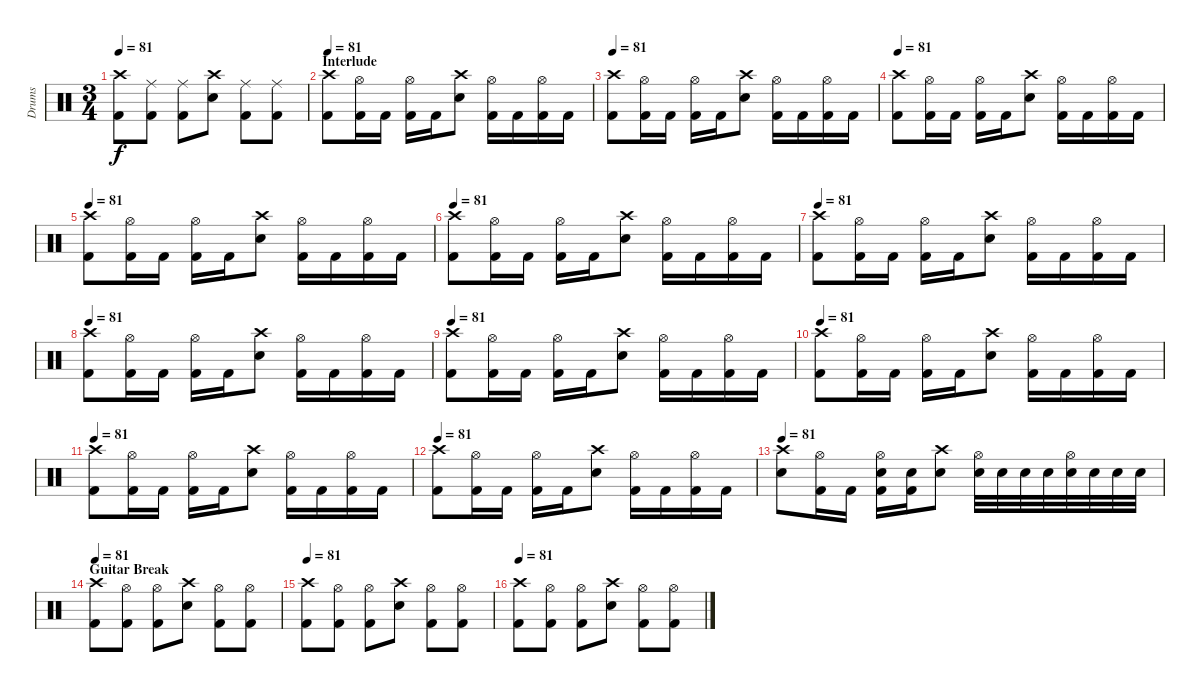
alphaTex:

\track ("Drums" "Drums") {instrument percussion}
\staff {score}
\articulation defaults
\ts (3 4)
\tempo 81
\clef neutral
\ks c
("Crash high (hit)" "Kick (hit) 2").8{dy f} ("Ride (middle)" "Kick (hit) 2").8 ("Ride (middle)" "Kick (hit) 2").8 ("Crash high (hit)" "Electric Snare (hit)").8 ("Ride (middle)" "Kick (hit) 2").8 ("Ride (middle)" "Kick (hit) 2").8 |
\section ("" "Interlude")
\tempo 81
("Crash high (hit)" "Kick (hit) 2").8 ("Hi-Hat (open)" "Kick (hit) 2").16 "Kick (hit) 2".16 ("Hi-Hat (open)" "Kick (hit) 2").16 "Kick (hit) 2".16 ("Crash high (hit)" "Electric Snare (hit)").8 ("Hi-Hat (open)" "Kick (hit) 2").16 "Kick (hit) 2".16 ("Hi-Hat (open)" "Kick (hit) 2").16 "Kick (hit) 2".16 |
\tempo 81
("Crash high (hit)" "Kick (hit) 2").8 ("Hi-Hat (open)" "Kick (hit) 2").16 "Kick (hit) 2".16 ("Hi-Hat (open)" "Kick (hit) 2").16 "Kick (hit) 2".16 ("Crash high (hit)" "Electric Snare (hit)").8 ("Hi-Hat (open)" "Kick (hit) 2").16 "Kick (hit) 2".16 ("Hi-Hat (open)" "Kick (hit) 2").16 "Kick (hit) 2".16 |
\tempo 81
("Crash high (hit)" "Kick (hit) 2").8 ("Hi-Hat (open)" "Kick (hit) 2").16 "Kick (hit) 2".16 ("Hi-Hat (open)" "Kick (hit) 2").16 "Kick (hit) 2".16 ("Crash high (hit)" "Electric Snare (hit)").8 ("Hi-Hat (open)" "Kick (hit) 2").16 "Kick (hit) 2".16 ("Hi-Hat (open)" "Kick (hit) 2").16 "Kick (hit) 2".16 |
\tempo 81
("Crash high (hit)" "Kick (hit) 2").8 ("Hi-Hat (open)" "Kick (hit) 2").16 "Kick (hit) 2".16 ("Hi-Hat (open)" "Kick (hit) 2").16 "Kick (hit) 2".16 ("Crash high (hit)" "Electric Snare (hit)").8 ("Hi-Hat (open)" "Kick (hit) 2").16 "Kick (hit) 2".16 ("Hi-Hat (open)" "Kick (hit) 2").16 "Kick (hit) 2".16 |
\tempo 81
("Crash high (hit)" "Kick (hit) 2").8 ("Hi-Hat (open)" "Kick (hit) 2").16 "Kick (hit) 2".16 ("Hi-Hat (open)" "Kick (hit) 2").16 "Kick (hit) 2".16 ("Crash high (hit)" "Electric Snare (hit)").8 ("Hi-Hat (open)" "Kick (hit) 2").16 "Kick (hit) 2".16 ("Hi-Hat (open)" "Kick (hit) 2").16 "Kick (hit) 2".16 |
\tempo 81
("Crash high (hit)" "Kick (hit) 2").8 ("Hi-Hat (open)" "Kick (hit) 2").16 "Kick (hit) 2".16 ("Hi-Hat (open)" "Kick (hit) 2").16 "Kick (hit) 2".16 ("Crash high (hit)" "Electric Snare (hit)").8 ("Hi-Hat (open)" "Kick (hit) 2").16 "Kick (hit) 2".16 ("Hi-Hat (open)" "Kick (hit) 2").16 "Kick (hit) 2".16 |
\tempo 81
("Crash high (hit)" "Kick (hit) 2").8 ("Hi-Hat (open)" "Kick (hit) 2").16 "Kick (hit) 2".16 ("Hi-Hat (open)" "Kick (hit) 2").16 "Kick (hit) 2".16 ("Crash high (hit)" "Electric Snare (hit)").8 ("Hi-Hat (open)" "Kick (hit) 2").16 "Kick (hit) 2".16 ("Hi-Hat (open)" "Kick (hit) 2").16 "Kick (hit) 2".16 |
\tempo 81
("Crash high (hit)" "Kick (hit) 2").8 ("Hi-Hat (open)" "Kick (hit) 2").16 "Kick (hit) 2".16 ("Hi-Hat (open)" "Kick (hit) 2").16 "Kick (hit) 2".16 ("Crash high (hit)" "Electric Snare (hit)").8 ("Hi-Hat (open)" "Kick (hit) 2").16 "Kick (hit) 2".16 ("Hi-Hat (open)" "Kick (hit) 2").16 "Kick (hit) 2".16 |
\tempo 81
("Crash high (hit)" "Kick (hit) 2").8 ("Hi-Hat (open)" "Kick (hit) 2").16 "Kick (hit) 2".16 ("Hi-Hat (open)" "Kick (hit) 2").16 "Kick (hit) 2".16 ("Crash high (hit)" "Electric Snare (hit)").8 ("Hi-Hat (open)" "Kick (hit) 2").16 "Kick (hit) 2".16 ("Hi-Hat (open)" "Kick (hit) 2").16 "Kick (hit) 2".16 |
\tempo 81
("Crash high (hit)" "Kick (hit) 2").8 ("Hi-Hat (open)" "Kick (hit) 2").16 "Kick (hit) 2".16 ("Hi-Hat (open)" "Kick (hit) 2").16 "Kick (hit) 2".16 ("Crash high (hit)" "Electric Snare (hit)").8 ("Hi-Hat (open)" "Kick (hit) 2").16 "Kick (hit) 2".16 ("Hi-Hat (open)" "Kick (hit) 2").16 "Kick (hit) 2".16 |
\tempo 81
("Crash high (hit)" "Kick (hit) 2").8 ("Hi-Hat (open)" "Kick (hit) 2").16 "Kick (hit) 2".16 ("Hi-Hat (open)" "Kick (hit) 2").16 "Kick (hit) 2".16 ("Crash high (hit)" "Electric Snare (hit)").8 ("Hi-Hat (open)" "Kick (hit) 2").16 "Kick (hit) 2".16 ("Hi-Hat (open)" "Kick (hit) 2").16 "Kick (hit) 2".16 |
\tempo 81
("Crash high (hit)" "Electric Snare (hit)").8 ("Hi-Hat (open)" "Kick (hit) 2").16 "Kick (hit) 2".16 ("Hi-Hat (open)" "Electric Snare (hit)" "Kick (hit) 2").16 ("Electric Snare (hit)" "Kick (hit) 2").16 ("Crash high (hit)" "Electric Snare (hit)").8 ("Hi-Hat (open)" "Electric Snare (hit)").32 "Electric Snare (hit)".32 "Electric Snare (hit)".32 "Electric Snare (hit)".32 ("Hi-Hat (open)" "Electric Snare (hit)").32 "Electric Snare (hit)".32 "Electric Snare (hit)".32 "Electric Snare (hit)".32 |
\section ("" "Guitar Break")
\tempo 81
("Crash high (hit)" "Kick (hit) 2").8 ("Hi-Hat (open)" "Kick (hit) 2").8 ("Hi-Hat (open)" "Kick (hit) 2").8 ("Crash high (hit)" "Electric Snare (hit)").8 ("Hi-Hat (open)" "Kick (hit) 2").8 ("Hi-Hat (open)" "Kick (hit) 2").8 |
\tempo 81
("Crash high (hit)" "Kick (hit) 2").8 ("Hi-Hat (open)" "Kick (hit) 2").8 ("Hi-Hat (open)" "Kick (hit) 2").8 ("Crash high (hit)" "Electric Snare (hit)").8 ("Hi-Hat (open)" "Kick (hit) 2").8 ("Hi-Hat (open)" "Kick (hit) 2").8 |
\tempo 81
("Crash high (hit)" "Kick (hit) 2").8 ("Hi-Hat (open)" "Kick (hit) 2").8 ("Hi-Hat (open)" "Kick (hit) 2").8 ("Crash high (hit)" "Electric Snare (hit)").8 ("Hi-Hat (open)" "Kick (hit) 2").8 ("Hi-Hat (open)" "Kick (hit) 2").8
